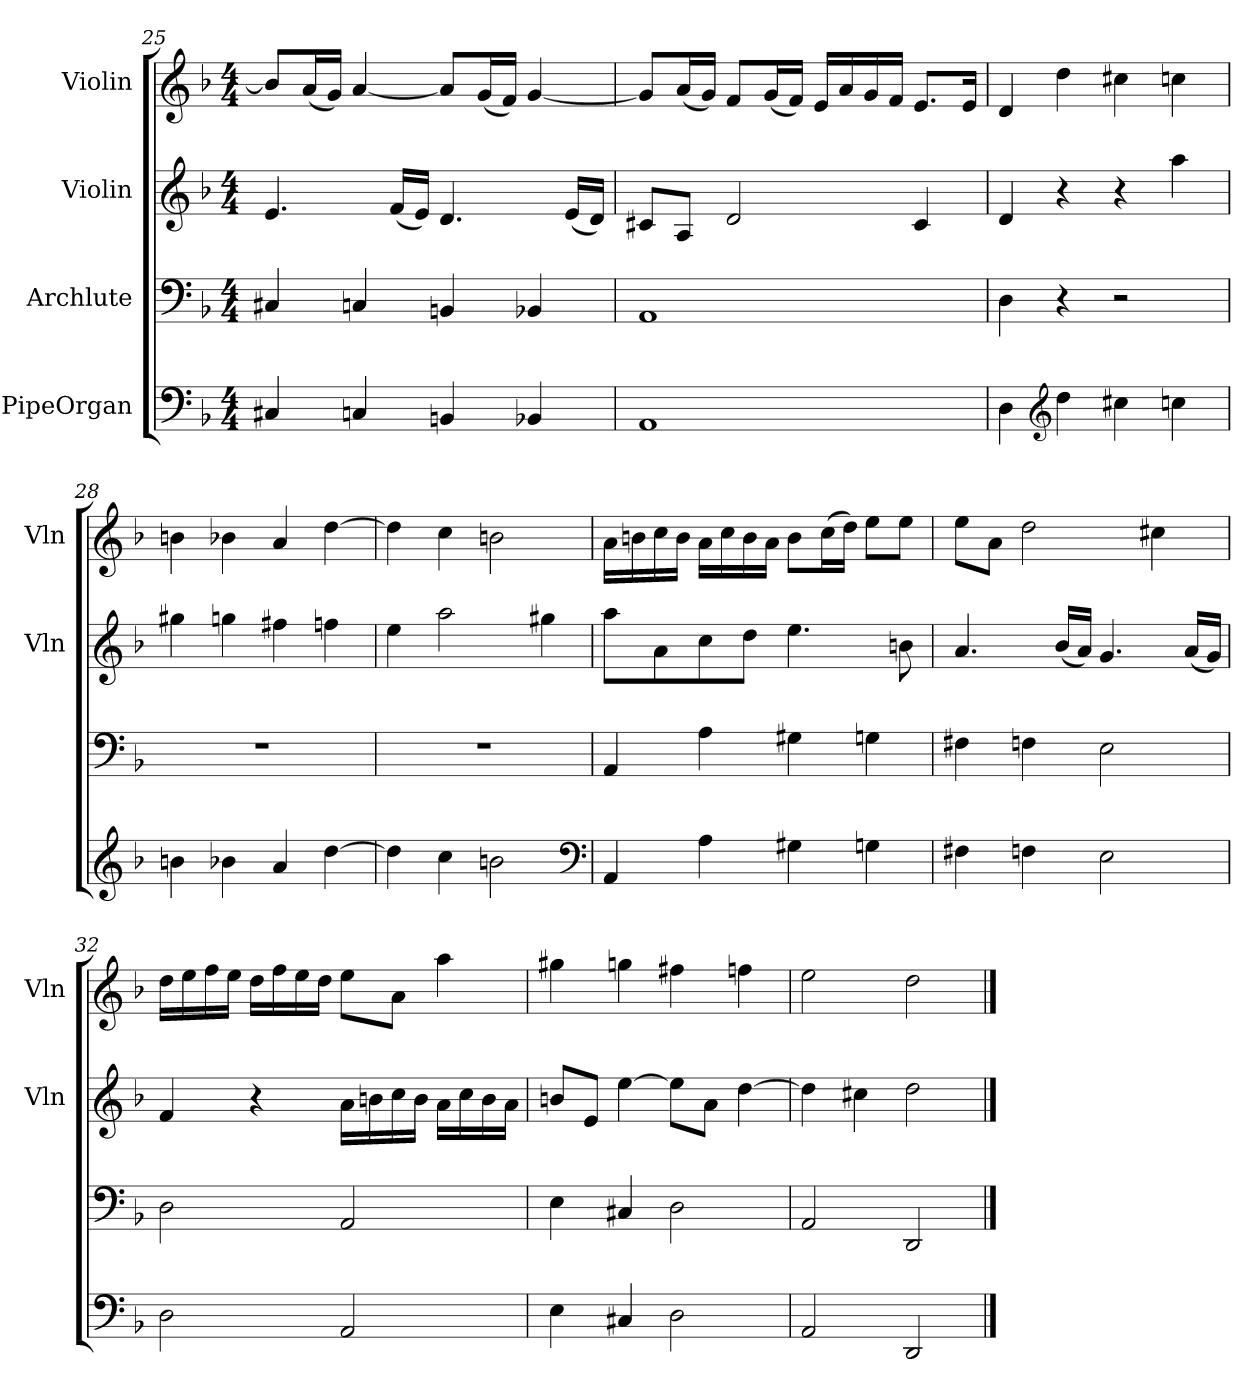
**kern	**kern	**kern	**kern
*part4	*part3	*part2	*part1
*staff4	*staff3	*staff2	*staff1
*I"PipeOrgan	*I"Archlute	*I"Violin	*I"Violin
*	*	*I'Vln	*I'Vln
*clefF4	*clefF4	*clefG2	*clefG2
*k[b-]	*k[b-]	*k[b-]	*k[b-]
*d:	*d:	*d:	*d:
*M4/4	*M4/4	*M4/4	*M4/4
=25	=25	=25	=25
4C#X/	4C#X/	4.e/	8b-/L]
.	.	.	(16a/L
.	.	.	16g/JJ)
4Cn/	4Cn/	.	[4a/
.	.	(16f/LL	.
.	.	16e/JJ)	.
4BBn/	4BBn/	4.d/	8a/L]
.	.	.	(16g/L
.	.	.	16f/JJ)
4BB-X/	4BB-X/	.	[4g/
.	.	(16e/LL	.
.	.	16d/JJ)	.
=26	=26	=26	=26
1AA/	1AA/	8c#X/L	8g/L]
.	.	8A/J	(16a/L
.	.	.	16g/JJ)
.	.	2d/	8f/L
.	.	.	(16g/L
.	.	.	16f/JJ)
.	.	.	16e/LL
.	.	.	16a/
.	.	.	16g/
.	.	.	16f/JJ
.	.	4c#/	8.e/L
.	.	.	16e/Jk
=27	=27	=27	=27
4D\	4D\	4d/	4d/
*clefG2	*	*	*
4dd\	4r	4r	4dd\
4cc#X\	2r	4r	4cc#X\
4ccn\	.	4aa\	4ccn\
=28	=28	=28	=28
4bn\	1r	4gg#X\	4bn\
4b-X\	.	4ggn\	4b-X\
4a/	.	4ff#X\	4a/
[4dd\	.	4ffn\	[4dd\
=29	=29	=29	=29
4dd\]	1r	4ee\	4dd\]
4cc\	.	2aa\	4cc\
2bn\	.	.	2bn\
.	.	4gg#X\	.
*clefF4	*	*	*
=30	=30	=30	=30
4AA/	4AA/	8aa\L	16a\LL
.	.	.	16bn\
.	.	8a\	16cc\
.	.	.	16b\JJ
4A\	4A\	8cc\	16a\LL
.	.	.	16cc\
.	.	8dd\J	16b\
.	.	.	16a\JJ
4G#X\	4G#X\	4.ee\	8b\L
.	.	.	(16cc\L
.	.	.	16dd\JJ)
4Gn\	4Gn\	.	8ee\L
.	.	8bn\	8ee\J
=31	=31	=31	=31
4F#X\	4F#X\	4.a/	8ee\L
.	.	.	8a\J
4Fn\	4Fn\	.	2dd\
.	.	(16b-/LL	.
.	.	16a/JJ)	.
2E\	2E\	4.g/	.
.	.	.	4cc#X\
.	.	(16a/LL	.
.	.	16g/JJ)	.
=32	=32	=32	=32
2D\	2D\	4f/	16dd\LL
.	.	.	16ee\
.	.	.	16ff\
.	.	.	16ee\JJ
.	.	4r	16dd\LL
.	.	.	16ff\
.	.	.	16ee\
.	.	.	16dd\JJ
2AA/	2AA/	16a\LL	8ee\L
.	.	16bn\	.
.	.	16cc\	8a\J
.	.	16b\JJ	.
.	.	16a\LL	4aa\
.	.	16cc\	.
.	.	16b\	.
.	.	16a\JJ	.
=33	=33	=33	=33
4E\	4E\	8bn/L	4gg#X\
.	.	8e/J	.
4C#X/	4C#X/	[4ee\	4ggn\
2D\	2D\	8ee\L]	4ff#X\
.	.	8a\J	.
.	.	[4dd\	4ffn\
=34	=34	=34	=34
2AA/	2AA/	4dd\]	2ee\
.	.	4cc#X\	.
2DD/	2DD/	2dd\	2dd\
==	==	==	==
*-	*-	*-	*-
